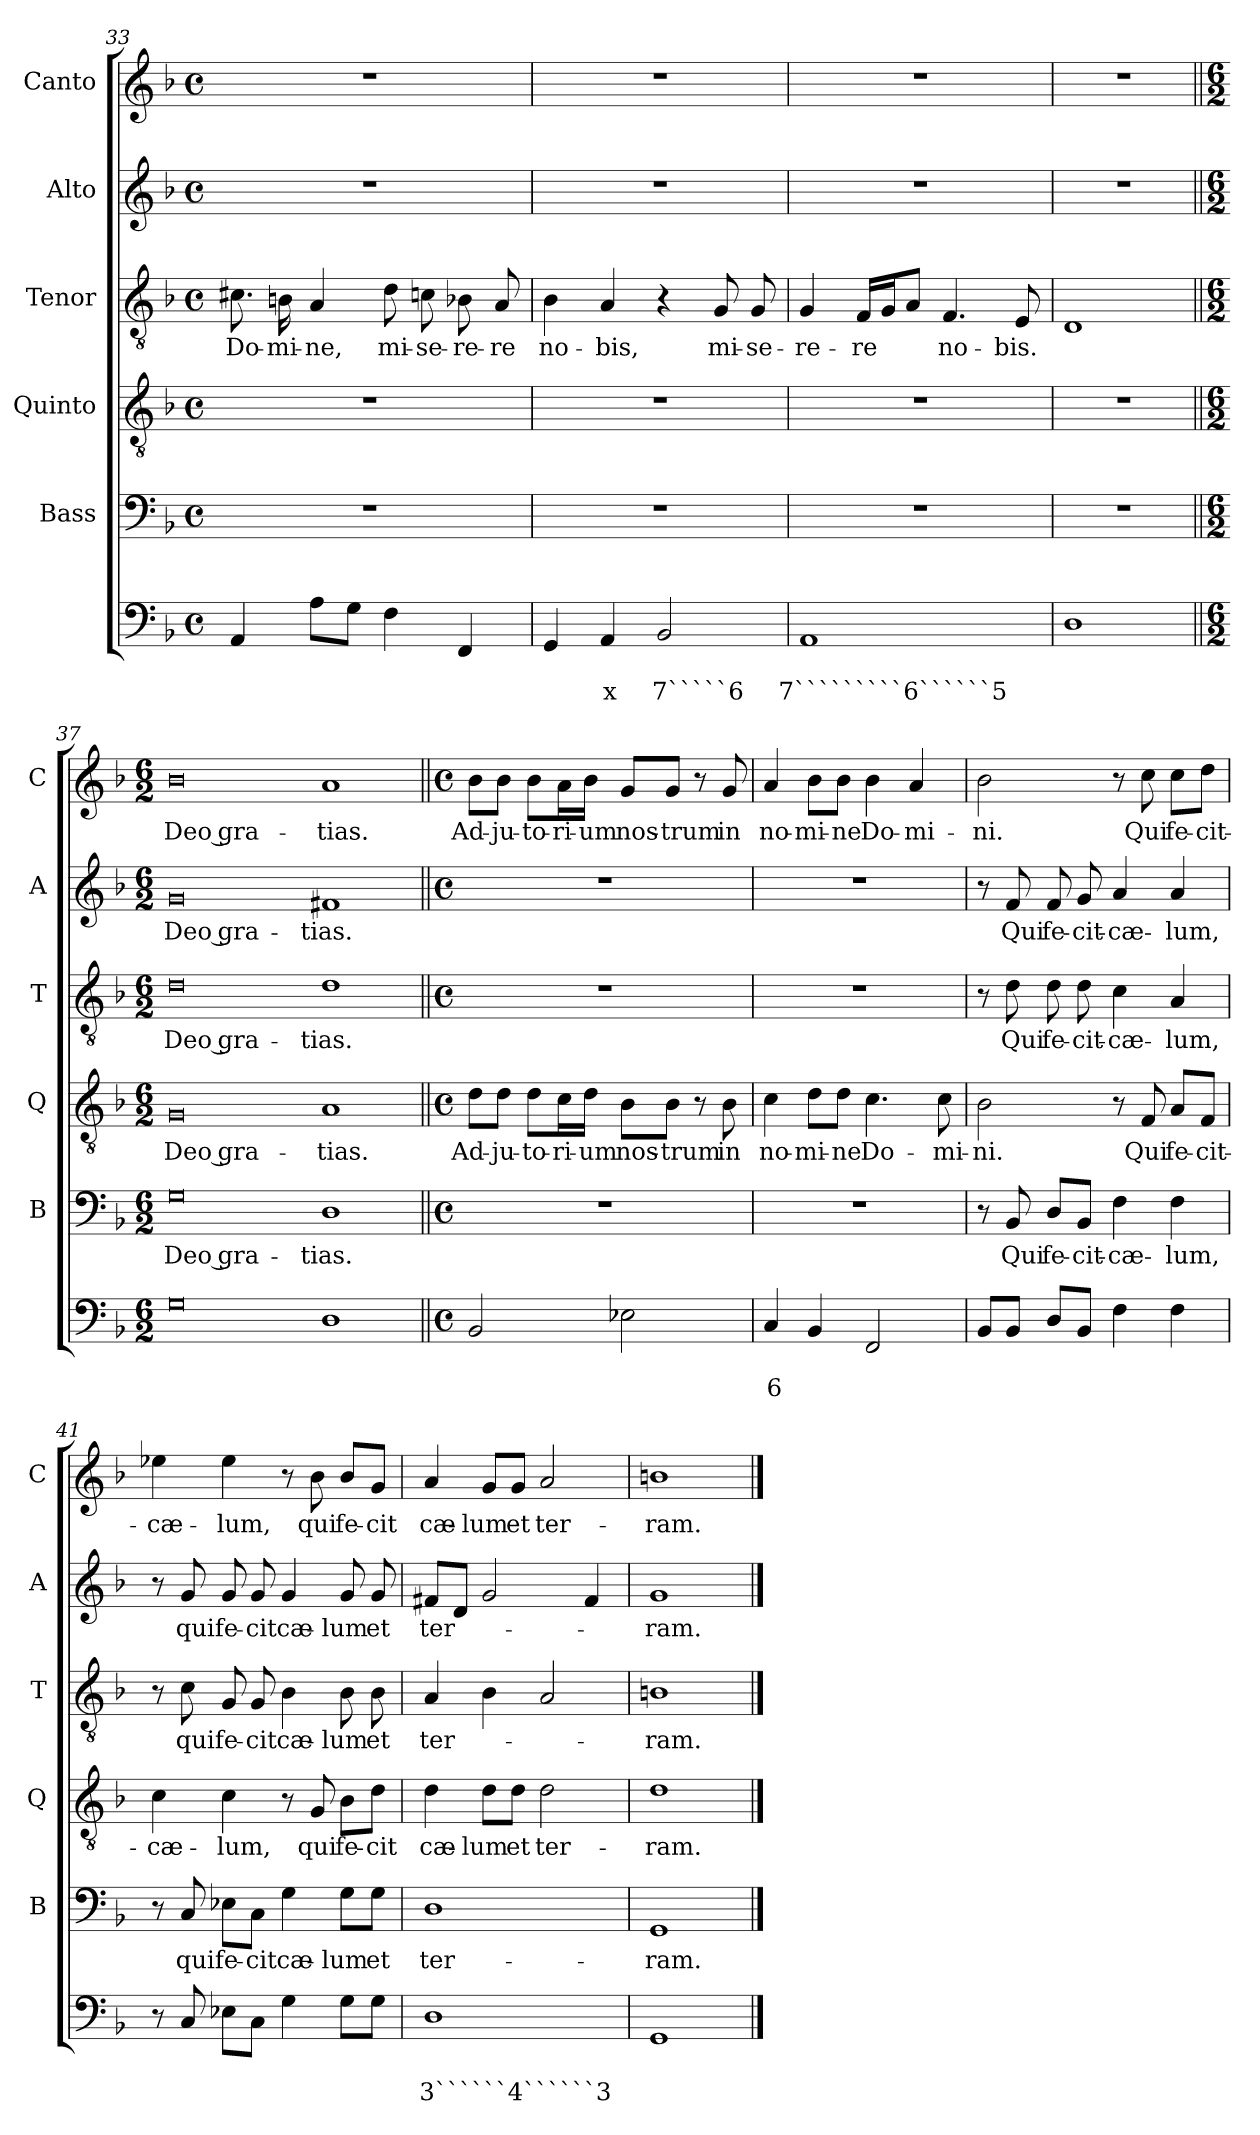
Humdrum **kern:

**kern	**text	**text	**kern	**text	**kern	**text	**kern	**text	**kern	**text	**kern	**text
*part6	*part6	*part6	*part5	*part5	*part4	*part4	*part3	*part3	*part2	*part2	*part1	*part1
*staff6	*staff6	*staff6	*staff5	*staff5	*staff4	*staff4	*staff3	*staff3	*staff2	*staff2	*staff1	*staff1
*	*	*	*I"Bass	*	*I"Quinto	*	*I"Tenor	*	*I"Alto	*	*I"Canto	*
*	*	*	*I'B	*	*I'Q	*	*I'T	*	*I'A	*	*I'C	*
*clefF4	*	*	*clefF4	*	*clefGv2	*	*clefGv2	*	*clefG2	*	*clefG2	*
*k[b-]	*	*	*k[b-]	*	*k[b-]	*	*k[b-]	*	*k[b-]	*	*k[b-]	*
*F:	*	*	*F:	*	*F:	*	*F:	*	*F:	*	*F:	*
*M4/4	*	*	*M4/4	*	*M4/4	*	*M4/4	*	*M4/4	*	*M4/4	*
*met(c)	*	*	*met(c)	*	*met(c)	*	*met(c)	*	*met(c)	*	*met(c)	*
=33	=33	=33	=33	=33	=33	=33	=33	=33	=33	=33	=33	=33
!	!	!	!	!	!	!	!	!LO:LY:b	!	!	!	!
4AA/	.	.	1r	.	1r	.	8.c#X\	Do-	1r	.	1r	.
!	!	!	!	!	!	!	!	!LO:LY:b	!	!	!	!
.	.	.	.	.	.	.	16Bn\	-mi-	.	.	.	.
!	!	!	!	!	!	!	!	!LO:LY:b	!	!	!	!
8A\L	.	.	.	.	.	.	4A/	-ne,	.	.	.	.
8G\J	.	.	.	.	.	.	.	.	.	.	.	.
!	!	!	!	!	!	!	!	!LO:LY:b	!	!	!	!
4F\	.	.	.	.	.	.	8d\	mi-	.	.	.	.
!	!	!	!	!	!	!	!	!LO:LY:b	!	!	!	!
.	.	.	.	.	.	.	8cn\	-se-	.	.	.	.
!	!	!	!	!	!	!	!	!LO:LY:b	!	!	!	!
4FF/	.	.	.	.	.	.	8B-X\	-re-	.	.	.	.
!	!	!	!	!	!	!	!	!LO:LY:b	!	!	!	!
.	.	.	.	.	.	.	8A/	-re	.	.	.	.
=34	=34	=34	=34	=34	=34	=34	=34	=34	=34	=34	=34	=34
!	!	!	!	!	!	!	!	!LO:LY:b	!	!	!	!
4GG/	.	.	1r	.	1r	.	4B-\	no-	1r	.	1r	.
!	!	!LO:LY:b	!	!	!	!	!	!LO:LY:b	!	!	!	!
4AA/	.	x	.	.	.	.	4A/	-bis,	.	.	.	.
!	!	!LO:LY:b	!	!	!	!	!	!	!	!	!	!
2BB-/	.	7`````6	.	.	.	.	4r	.	.	.	.	.
!	!	!	!	!	!	!	!	!LO:LY:b	!	!	!	!
.	.	.	.	.	.	.	8G/	mi-	.	.	.	.
!	!	!	!	!	!	!	!	!LO:LY:b	!	!	!	!
.	.	.	.	.	.	.	8G/	-se-	.	.	.	.
=35	=35	=35	=35	=35	=35	=35	=35	=35	=35	=35	=35	=35
!	!	!LO:LY:b	!	!	!	!	!	!LO:LY:b	!	!	!	!
1AA	.	7`````````6``````5	1r	.	1r	.	4G/	-re-	1r	.	1r	.
!	!	!	!	!	!	!	!	!LO:LY:b	!	!	!	!
.	.	.	.	.	.	.	16F/LL	-re	.	.	.	.
.	.	.	.	.	.	.	16G/J	.	.	.	.	.
.	.	.	.	.	.	.	8A/J	.	.	.	.	.
!	!	!	!	!	!	!	!	!LO:LY:b	!	!	!	!
.	.	.	.	.	.	.	4.F/	no-	.	.	.	.
!	!	!	!	!	!	!	!	!LO:LY:b	!	!	!	!
.	.	.	.	.	.	.	8E/	-bis.	.	.	.	.
=36	=36	=36	=36	=36	=36	=36	=36	=36	=36	=36	=36	=36
1D	.	.	1r	.	1r	.	1D	.	1r	.	1r	.
!!LO:LB:g=z
=37||	=37||	=37||	=37||	=37||	=37||	=37||	=37||	=37||	=37||	=37||	=37||	=37||
*M6/2	*	*	*M6/2	*	*M6/2	*	*M6/2	*	*M6/2	*	*M6/2	*
!	!	!	!	!LO:LY:b	!	!LO:LY:b	!	!LO:LY:b	!	!LO:LY:b	!	!LO:LY:b
0G	.	.	0G	Deo gra-	0G	Deo gra-	0d	Deo gra-	0g	Deo gra-	0b-	Deo gra-
!	!	!	!	!LO:LY:b	!	!LO:LY:b	!	!LO:LY:b	!	!LO:LY:b	!	!LO:LY:b
1D	.	.	1D	-tias.	1A	-tias.	1d	-tias.	1f#X	-tias.	1a	-tias.
=38||	=38||	=38||	=38||	=38||	=38||	=38||	=38||	=38||	=38||	=38||	=38||	=38||
*M4/4	*	*	*M4/4	*	*M4/4	*	*M4/4	*	*M4/4	*	*M4/4	*
*met(c)	*	*	*met(c)	*	*met(c)	*	*met(c)	*	*met(c)	*	*met(c)	*
!	!	!	!	!	!	!LO:LY:b	!	!	!	!	!	!LO:LY:b
2BB-/	.	.	1r	.	8d\L	Ad-	1r	.	1r	.	8b-\L	Ad-
!	!	!	!	!	!	!LO:LY:b	!	!	!	!	!	!LO:LY:b
.	.	.	.	.	8d\J	-ju-	.	.	.	.	8b-\J	-ju-
!	!	!	!	!	!	!LO:LY:b	!	!	!	!	!	!LO:LY:b
.	.	.	.	.	8d\L	-to-	.	.	.	.	8b-\L	-to-
!	!	!	!	!	!	!LO:LY:b	!	!	!	!	!	!LO:LY:b
.	.	.	.	.	16c\L	-ri-	.	.	.	.	16a\L	-ri-
!	!	!	!	!	!	!LO:LY:b	!	!	!	!	!	!LO:LY:b
.	.	.	.	.	16d\JJ	-um	.	.	.	.	16b-\JJ	-um
!	!	!	!	!	!	!LO:LY:b	!	!	!	!	!	!LO:LY:b
2E-X\	.	.	.	.	8B-\L	nos-	.	.	.	.	8g/L	nos-
!	!	!	!	!	!	!LO:LY:b	!	!	!	!	!	!LO:LY:b
.	.	.	.	.	8B-\J	-trum	.	.	.	.	8g/J	-trum
.	.	.	.	.	8r	.	.	.	.	.	8r	.
!	!	!	!	!	!	!LO:LY:b	!	!	!	!	!	!LO:LY:b
.	.	.	.	.	8B-\	in	.	.	.	.	8g/	in
=39	=39	=39	=39	=39	=39	=39	=39	=39	=39	=39	=39	=39
!	!	!LO:LY:b	!	!	!	!LO:LY:b	!	!	!	!	!	!LO:LY:b
4C/	.	6	1r	.	4c\	no-	1r	.	1r	.	4a/	no-
!	!	!	!	!	!	!LO:LY:b	!	!	!	!	!	!LO:LY:b
4BB-/	.	.	.	.	8d\L	-mi-	.	.	.	.	8b-\L	-mi-
!	!	!	!	!	!	!LO:LY:b	!	!	!	!	!	!LO:LY:b
.	.	.	.	.	8d\J	-ne	.	.	.	.	8b-\J	-ne
!	!	!	!	!	!	!LO:LY:b	!	!	!	!	!	!LO:LY:b
2FF/	.	.	.	.	4.c\	Do-	.	.	.	.	4b-\	Do-
!	!	!	!	!	!	!	!	!	!	!	!	!LO:LY:b
.	.	.	.	.	.	.	.	.	.	.	4a/	-mi-
!	!	!	!	!	!	!LO:LY:b	!	!	!	!	!	!
.	.	.	.	.	8c\	-mi-	.	.	.	.	.	.
!!LO:LB:g=z
=40	=40	=40	=40	=40	=40	=40	=40	=40	=40	=40	=40	=40
!	!	!	!	!	!	!LO:LY:b	!	!	!	!	!	!LO:LY:b
8BB-/L	.	.	8r	.	2B-\	-ni.	8r	.	8r	.	2b-\	-ni.
!	!	!	!	!LO:LY:b	!	!	!	!LO:LY:b	!	!LO:LY:b	!	!
8BB-/J	.	.	8BB-/	Qui	.	.	8d\	Qui	8f/	Qui	.	.
!	!	!	!	!LO:LY:b	!	!	!	!LO:LY:b	!	!LO:LY:b	!	!
8D/L	.	.	8D/L	fe-	.	.	8d\	fe-	8f/	fe-	.	.
!	!	!	!	!LO:LY:b	!	!	!	!LO:LY:b	!	!LO:LY:b	!	!
8BB-/J	.	.	8BB-/J	-cit-	.	.	8d\	-cit-	8g/	-cit-	.	.
!	!	!	!	!LO:LY:b	!	!	!	!LO:LY:b	!	!LO:LY:b	!	!
4F\	.	.	4F\	-cæ-	8r	.	4c\	-cæ-	4a/	-cæ-	8r	.
!	!	!	!	!	!	!LO:LY:b	!	!	!	!	!	!LO:LY:b
.	.	.	.	.	8F/	Qui	.	.	.	.	8cc\	Qui
!	!	!	!	!LO:LY:b	!	!LO:LY:b	!	!LO:LY:b	!	!LO:LY:b	!	!LO:LY:b
4F\	.	.	4F\	-lum,	8A/L	fe-	4A/	-lum,	4a/	-lum,	8cc\L	fe-
!	!	!	!	!	!	!LO:LY:b	!	!	!	!	!	!LO:LY:b
.	.	.	.	.	8F/J	-cit-	.	.	.	.	8dd\J	-cit-
=41	=41	=41	=41	=41	=41	=41	=41	=41	=41	=41	=41	=41
!	!	!	!	!	!	!LO:LY:b	!	!	!	!	!	!LO:LY:b
8r	.	.	8r	.	4c\	-cæ-	8r	.	8r	.	4ee-X\	-cæ-
!	!	!	!	!LO:LY:b	!	!	!	!LO:LY:b	!	!LO:LY:b	!	!
8C/	.	.	8C/	qui	.	.	8c\	qui	8g/	qui	.	.
!	!	!	!	!LO:LY:b	!	!LO:LY:b	!	!LO:LY:b	!	!LO:LY:b	!	!LO:LY:b
8E-X\L	.	.	8E-X\L	fe-	4c\	-lum,	8G/	fe-	8g/	fe-	4ee-\	-lum,
!	!	!	!	!LO:LY:b	!	!	!	!LO:LY:b	!	!LO:LY:b	!	!
8C\J	.	.	8C\J	-cit	.	.	8G/	-cit	8g/	-cit	.	.
!	!	!	!	!LO:LY:b	!	!	!	!LO:LY:b	!	!LO:LY:b	!	!
4G\	.	.	4G\	cæ-	8r	.	4B-\	cæ-	4g/	cæ-	8r	.
!	!	!	!	!	!	!LO:LY:b	!	!	!	!	!	!LO:LY:b
.	.	.	.	.	8G/	qui	.	.	.	.	8b-\	qui
!	!	!	!	!LO:LY:b	!	!LO:LY:b	!	!LO:LY:b	!	!LO:LY:b	!	!LO:LY:b
8G\L	.	.	8G\L	-lum	8B-\L	fe-	8B-\	-lum	8g/	-lum	8b-/L	fe-
!	!	!	!	!LO:LY:b	!	!LO:LY:b	!	!LO:LY:b	!	!LO:LY:b	!	!LO:LY:b
8G\J	.	.	8G\J	et	8d\J	-cit	8B-\	et	8g/	et	8g/J	-cit
=42	=42	=42	=42	=42	=42	=42	=42	=42	=42	=42	=42	=42
!	!	!LO:LY:b	!	!LO:LY:b	!	!LO:LY:b	!	!LO:LY:b	!	!LO:LY:b	!	!LO:LY:b
1D	.	3``````4``````3	1D	ter-	4d\	cæ-	4A/	ter-	8f#X/L	ter-	4a/	cæ-
.	.	.	.	.	.	.	.	.	8d/J	.	.	.
!	!	!	!	!	!	!LO:LY:b	!	!	!	!	!	!LO:LY:b
.	.	.	.	.	8d\L	-lum	4B-\	.	2g/	.	8g/L	-lum
!	!	!	!	!	!	!LO:LY:b	!	!	!	!	!	!LO:LY:b
.	.	.	.	.	8d\J	et	.	.	.	.	8g/J	et
!	!	!	!	!	!	!LO:LY:b	!	!	!	!	!	!LO:LY:b
.	.	.	.	.	2d\	ter-	2A/	.	.	.	2a/	ter-
.	.	.	.	.	.	.	.	.	4f#/	.	.	.
=43	=43	=43	=43	=43	=43	=43	=43	=43	=43	=43	=43	=43
!	!	!	!	!LO:LY:b	!	!LO:LY:b	!	!LO:LY:b	!	!LO:LY:b	!	!LO:LY:b
1GG	.	.	1GG	-ram.	1d	-ram.	1Bn	-ram.	1g	-ram.	1bn	-ram.
==	==	==	==	==	==	==	==	==	==	==	==	==
*-	*-	*-	*-	*-	*-	*-	*-	*-	*-	*-	*-	*-
